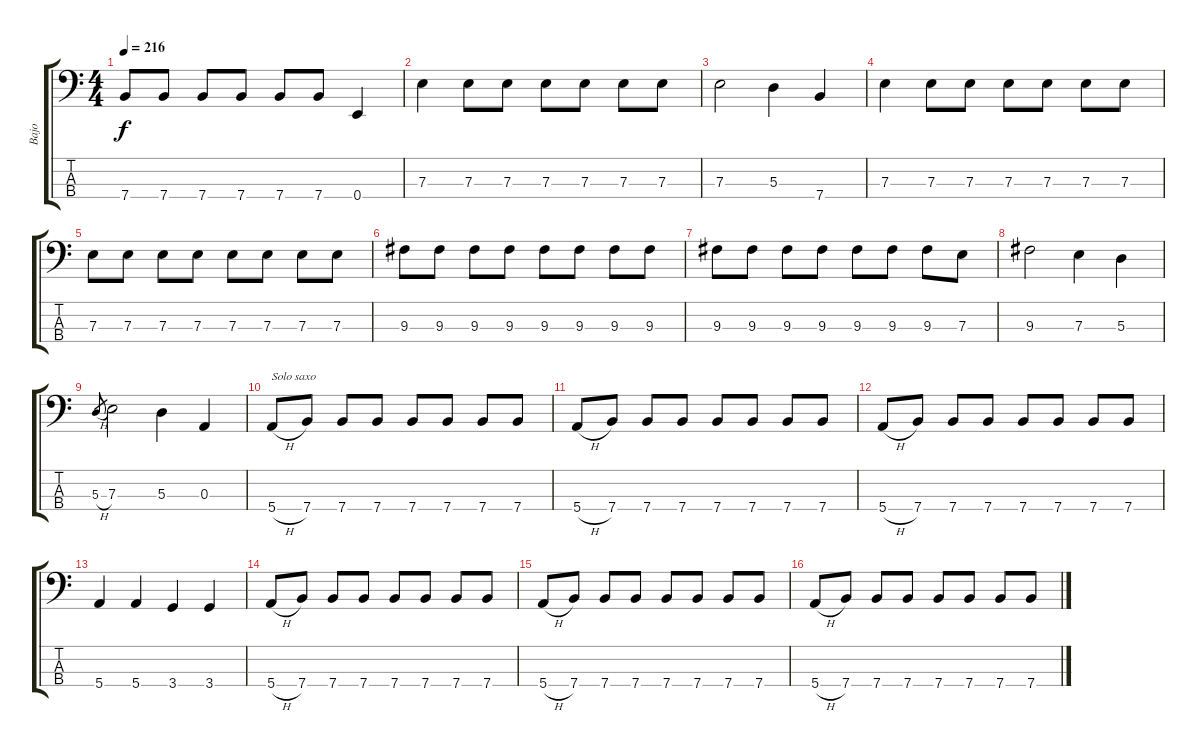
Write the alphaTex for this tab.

\track ("Bajo" "Bajo") {instrument electricbasspick}
\staff {score tabs}
\tuning (G2 D2 A1 E1) {hide}
\ts (4 4)
\tempo 216
\clef f4
\ks c
7.4.8{dy f} 7.4.8 7.4.8 7.4.8 7.4.8 7.4.8 0.4.4 |
7.3.4 7.3.8 7.3.8 7.3.8 7.3.8 7.3.8 7.3.8 |
7.3.2 5.3.4 7.4.4 |
7.3.4 7.3.8 7.3.8 7.3.8 7.3.8 7.3.8 7.3.8 |
7.3.8 7.3.8 7.3.8 7.3.8 7.3.8 7.3.8 7.3.8 7.3.8 |
9.3.8 9.3.8 9.3.8 9.3.8 9.3.8 9.3.8 9.3.8 9.3.8 |
9.3.8 9.3.8 9.3.8 9.3.8 9.3.8 9.3.8 9.3.8 7.3.8 |
9.3.2 7.3.4 5.3.4 |
5.3{h}.8{gr} 7.3.2 5.3.4 0.3.4 |
5.4{h}.8{txt "Solo saxo"} 7.4.8 7.4.8 7.4.8 7.4.8 7.4.8 7.4.8 7.4.8 |
5.4{h}.8 7.4.8 7.4.8 7.4.8 7.4.8 7.4.8 7.4.8 7.4.8 |
5.4{h}.8 7.4.8 7.4.8 7.4.8 7.4.8 7.4.8 7.4.8 7.4.8 |
5.4.4 5.4.4 3.4.4 3.4.4 |
5.4{h}.8 7.4.8 7.4.8 7.4.8 7.4.8 7.4.8 7.4.8 7.4.8 |
5.4{h}.8 7.4.8 7.4.8 7.4.8 7.4.8 7.4.8 7.4.8 7.4.8 |
5.4{h}.8 7.4.8 7.4.8 7.4.8 7.4.8 7.4.8 7.4.8 7.4.8
